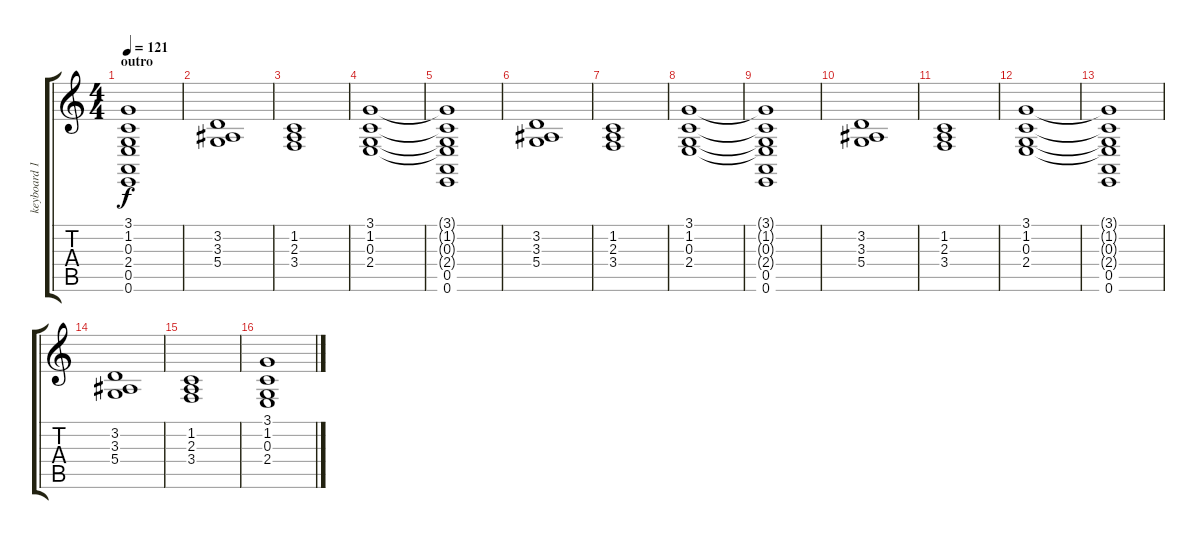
\track ("keyboard 1" "keyboard 1") {instrument electricpiano1}
\staff {score tabs}
\tuning (E4 B3 G3 D3 A2 E2) {hide}
\ts (4 4)
\section ("" "outro")
\tempo 121
\clef g2
\ks c
(3.1{t} 1.2{t} 0.3{t} 2.4{t} 0.5 0.6).1{dy f} |
(3.2 3.3 5.4).1 |
(1.2 2.3 3.4).1 |
(3.1 1.2 0.3 2.4).1 |
(3.1{t} 1.2{t} 0.3{t} 2.4{t} 0.5 0.6).1 |
(3.2 3.3 5.4).1 |
(1.2 2.3 3.4).1 |
(3.1 1.2 0.3 2.4).1 |
(3.1{t} 1.2{t} 0.3{t} 2.4{t} 0.5 0.6).1 |
(3.2 3.3 5.4).1 |
(1.2 2.3 3.4).1 |
(3.1 1.2 0.3 2.4).1 |
(3.1{t} 1.2{t} 0.3{t} 2.4{t} 0.5 0.6).1 |
(3.2 3.3 5.4).1 |
(1.2 2.3 3.4).1 |
(3.1 1.2 0.3 2.4).1
